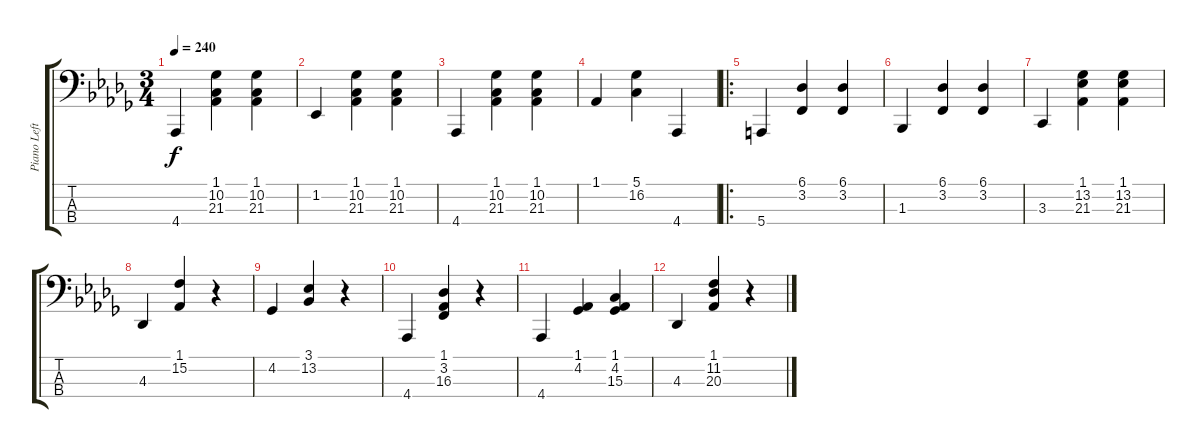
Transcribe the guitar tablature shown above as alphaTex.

\track ("Piano Left Hand (G Key)" "Piano Left") {instrument acousticgrandpiano}
\staff {score tabs}
\tuning (G2 D2 A1 E1) {hide}
\ts (3 4)
\tempo 240
\clef f4
\ks db
4.4.4{dy f} (1.1 10.2 21.3).4 (1.1 10.2 21.3).4 |
1.2.4 (1.1 10.2 21.3).4 (1.1 10.2 21.3).4 |
4.4.4 (1.1 10.2 21.3).4 (1.1 10.2 21.3).4 |
1.1.4 (5.1 16.2).4 4.4.4 |
\ro
5.4.4 (6.1 3.2).4 (6.1 3.2).4 |
1.3.4 (6.1 3.2).4 (6.1 3.2).4 |
3.3.4 (1.1 13.2 21.3).4 (1.1 13.2 21.3).4 |
4.3.4 (1.1 15.2).4 r.4 |
4.2.4 (3.1 13.2).4 r.4 |
4.4.4 (1.1 3.2 16.3).4 r.4 |
4.4.4 (1.1 4.2).4 (1.1 4.2 15.3).4 |
4.3.4 (1.1 11.2 20.3).4 r.4
